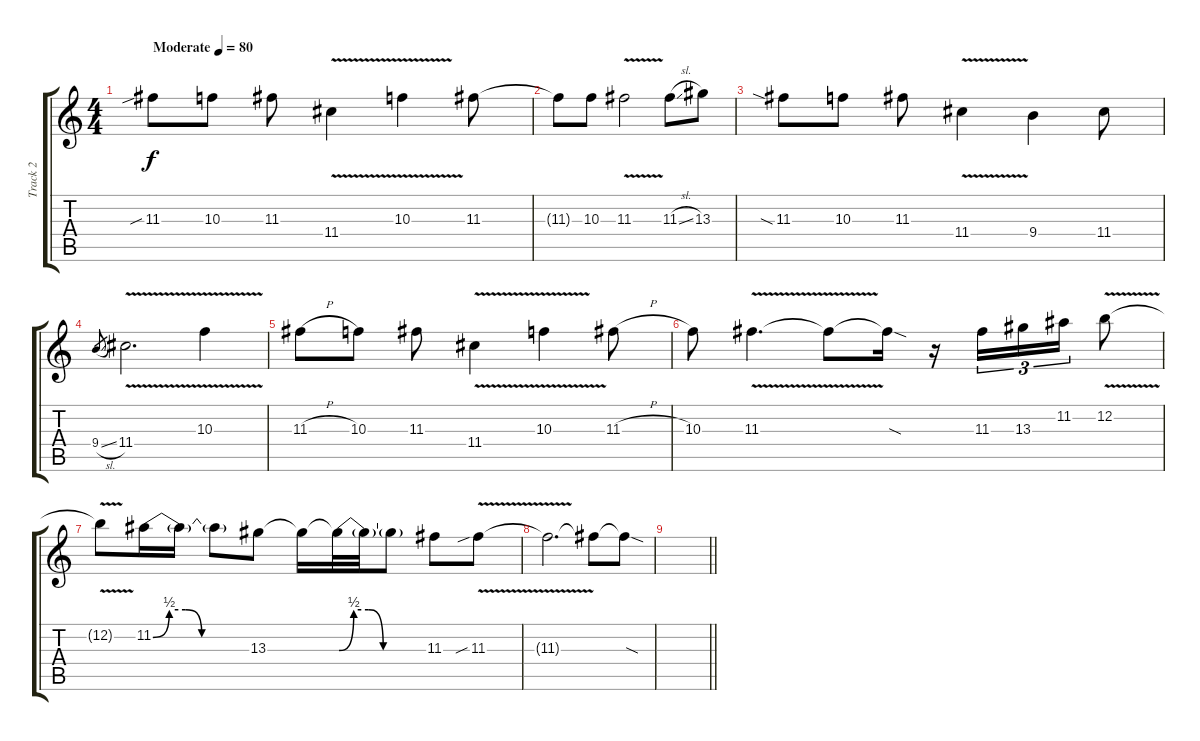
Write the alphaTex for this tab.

\track ("Track 2" "Track 2") {instrument distortionguitar}
\staff {score tabs}
\tuning (E4 B3 G3 D3 A2 E2) {hide}
\ts (4 4)
\tempo (80 "Moderate")
\clef g2
\ks c
11.3{sib}.8{dy f instrument distortionguitar} 10.3.8 11.3.8 11.4{v}.4 10.3{v}.4 11.3.8 |
11.3{t}.8 10.3.8 11.3{v}.2 11.3{sl}.8 13.3.8 |
11.3{sia}.8 10.3.8 11.3.8 11.4{v}.4 9.4.4 11.4.8 |
9.4{sl}.8{gr} 11.4{v}.2{d} 10.3{v}.4 |
11.3{h}.8 10.3.8 11.3.8 11.4{v}.4 10.3{v}.4 11.3{h}.8 |
10.3.8 11.3{v}.4{d} 11.3{t}.8 11.3{sod t}.16 r.16 11.3.16{tu (3 2)} 13.3.16{tu (3 2)} 11.2.16{tu (3 2)} 12.2{v}.8 |
12.2{t}.8 11.2{be (custom 0 0 10 2 20 2 30 0 60 0)}.16 11.2{t}.16 11.2{t}.8 13.3.8 13.3{t}.16 13.3{be (custom 0 0 10 2 20 2 30 0 60 0) t}.32 13.3{t}.32 13.3{t}.8 11.3.8 11.3{v sib}.8 |
11.3{t}.2{d} 11.3{t}.8 11.3{sod t}.8 |
\barLineRight lightlight
